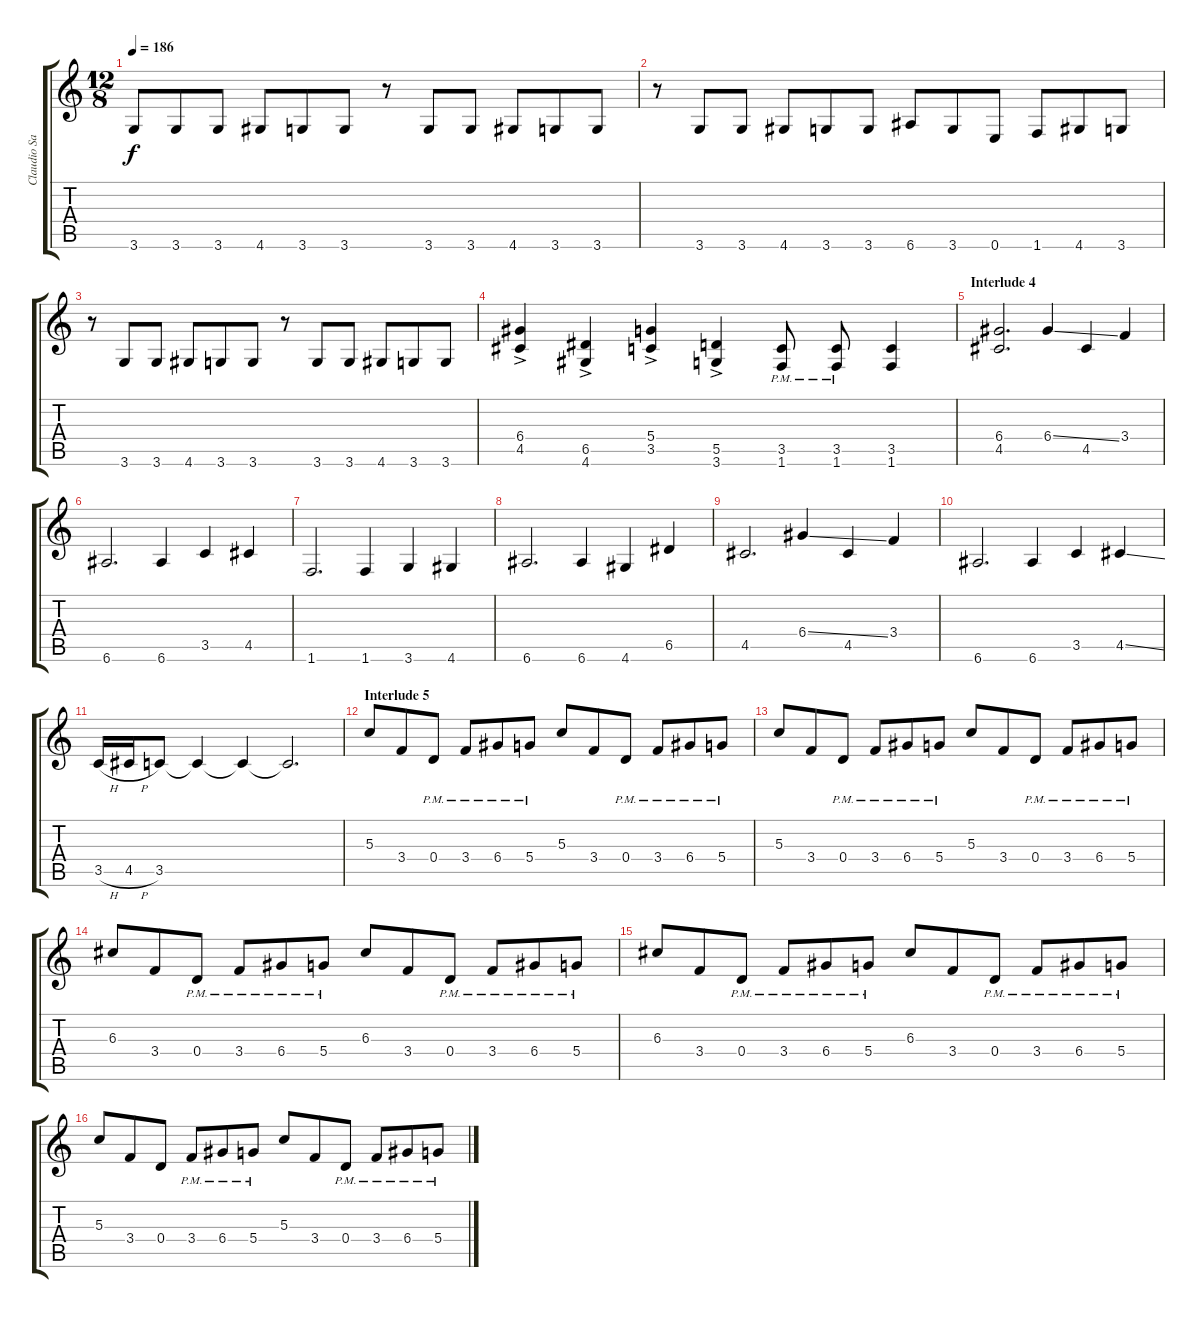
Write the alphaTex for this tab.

\track ("Claudio Sanchez" "Claudio Sa") {instrument distortionguitar}
\staff {score tabs}
\tuning (E4 B3 G3 D3 A2 E2) {hide}
\ts (12 8)
\tempo 186
\clef g2
\ks c
3.6.8{dy f} 3.6.8 3.6.8 4.6.8 3.6.8 3.6.8 r.8 3.6.8 3.6.8 4.6.8 3.6.8 3.6.8 |
r.8 3.6.8 3.6.8 4.6.8 3.6.8 3.6.8 6.6.8 3.6.8 0.6.8 1.6.8 4.6.8 3.6.8 |
r.8 3.6.8 3.6.8 4.6.8 3.6.8 3.6.8 r.8 3.6.8 3.6.8 4.6.8 3.6.8 3.6.8 |
(6.4{ac} 4.5{ac}).4 (6.5{ac} 4.6{ac}).4 (5.4{ac} 3.5{ac}).4 (5.5{ac} 3.6{ac}).4 (3.5{pm} 1.6).8 (3.5{pm} 1.6{pm}).8 (3.5 1.6).4 |
\section ("" "Interlude 4")
(6.4 4.5).2{d} 6.4{ss}.4 4.5.4 3.4.4 |
6.6.2{d} 6.6.4 3.5.4 4.5.4 |
1.6.2{d} 1.6.4 3.6.4 4.6.4 |
6.6.2{d} 6.6.4 4.6.4 6.5.4 |
4.5.2{d} 6.4{ss}.4 4.5.4 3.4.4 |
6.6.2{d} 6.6.4 3.5.4 4.5{ss}.4 |
3.5{h}.16 4.5{h}.16 3.5.8 3.5{t}.4 3.5{t}.4 3.5{t}.2{d} |
\section ("" "Interlude 5")
5.3.8 3.4.8 0.4{pm}.8 3.4{pm}.8 6.4{pm}.8 5.4{pm}.8 5.3.8 3.4.8 0.4{pm}.8 3.4{pm}.8 6.4{pm}.8 5.4{pm}.8 |
5.3.8 3.4.8 0.4{pm}.8 3.4{pm}.8 6.4{pm}.8 5.4{pm}.8 5.3.8 3.4.8 0.4{pm}.8 3.4{pm}.8 6.4{pm}.8 5.4{pm}.8 |
6.3.8 3.4.8 0.4{pm}.8 3.4{pm}.8 6.4{pm}.8 5.4{pm}.8 6.3.8 3.4.8 0.4{pm}.8 3.4{pm}.8 6.4{pm}.8 5.4{pm}.8 |
6.3.8 3.4.8 0.4{pm}.8 3.4{pm}.8 6.4{pm}.8 5.4{pm}.8 6.3.8 3.4.8 0.4{pm}.8 3.4{pm}.8 6.4{pm}.8 5.4{pm}.8 |
5.3.8 3.4.8 0.4.8 3.4{pm}.8 6.4{pm}.8 5.4{pm}.8 5.3.8 3.4.8 0.4{pm}.8 3.4{pm}.8 6.4{pm}.8 5.4{pm}.8
